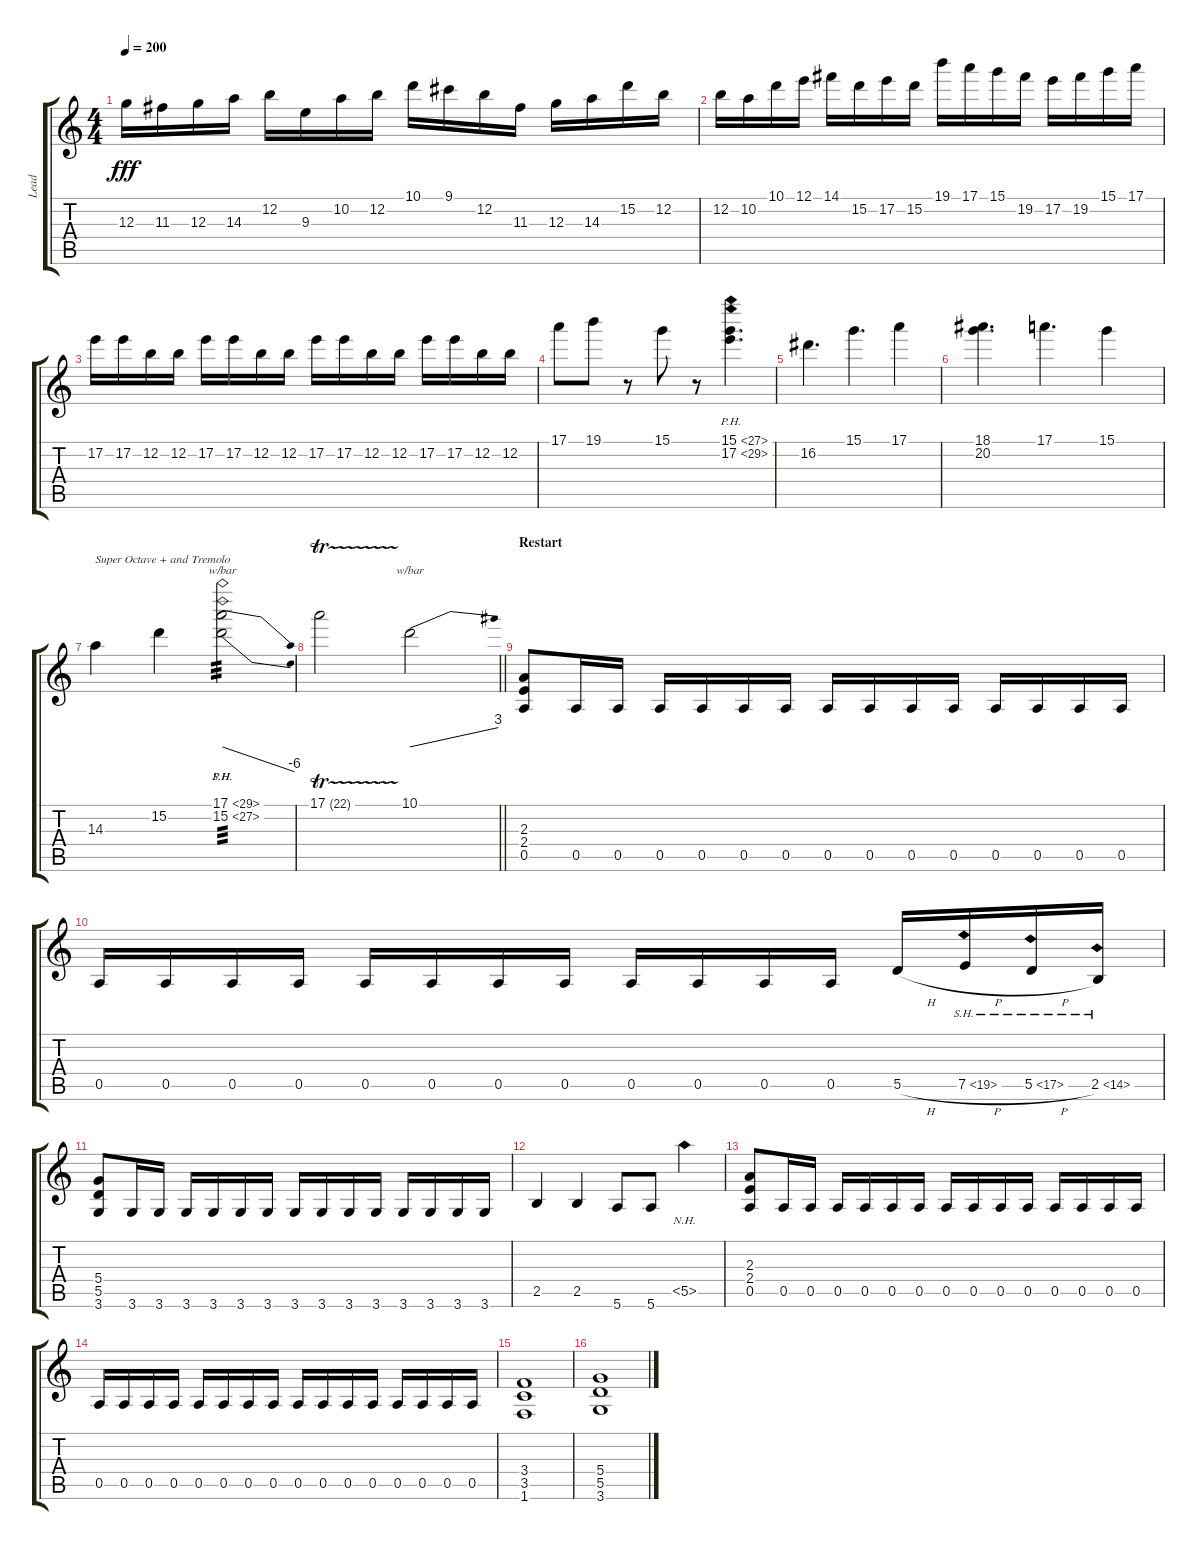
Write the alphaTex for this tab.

\track ("Lead" "Lead") {instrument overdrivenguitar}
\staff {score tabs}
\tuning (E4 B3 G3 D3 A2 E2) {hide}
\ts (4 4)
\tempo 200
\clef g2
\ks c
12.3.16{dy fff} 11.3.16 12.3.16 14.3.16 12.2.16 9.3.16 10.2.16 12.2.16 10.1.16 9.1.16 12.2.16 11.3.16 12.3.16 14.3.16 15.2.16 12.2.16 |
12.2.16 10.2.16 10.1.16 12.1.16 14.1.16 15.2.16 17.2.16 15.2.16 19.1.16 17.1.16 15.1.16 19.2.16 17.2.16 19.2.16 15.1.16 17.1.16 |
17.2.16 17.2.16 12.2.16 12.2.16 17.2.16 17.2.16 12.2.16 12.2.16 17.2.16 17.2.16 12.2.16 12.2.16 17.2.16 17.2.16 12.2.16 12.2.16 |
17.1.8 19.1.8 r.8 15.1.8 r.8 (15.1{ph 12} 17.2{ph 12}).4{d} |
16.2.4{d} 15.1.4{d} 17.1.4 |
(18.1 20.2).4{d} 17.1.4{d} 15.1.4 |
14.3.4{txt "Super Octave + and Tremolo "} 15.2.4 (17.1{sh 12} 15.2{ph 12}).2{tbe (dive default 0 0 60 -24) tp 3} |
\barLineRight lightlight
17.1{tr (22 32)}.2 10.1.2{tbe (dive default 0 0 60 12)} |
\section ("" "Restart")
(2.3 2.4 0.5).8 0.5.16 0.5.16 0.5.16 0.5.16 0.5.16 0.5.16 0.5.16 0.5.16 0.5.16 0.5.16 0.5.16 0.5.16 0.5.16 0.5.16 |
0.5.16 0.5.16 0.5.16 0.5.16 0.5.16 0.5.16 0.5.16 0.5.16 0.5.16 0.5.16 0.5.16 0.5.16 5.5{h}.16 7.5{sh 12 h}.16 5.5{sh 12 h}.16 2.5{sh 12}.16 |
(5.4 5.5 3.6).8 3.6.16 3.6.16 3.6.16 3.6.16 3.6.16 3.6.16 3.6.16 3.6.16 3.6.16 3.6.16 3.6.16 3.6.16 3.6.16 3.6.16 |
2.5.4 2.5.4 5.6.8 5.6.8 5.5{nh}.4 |
(2.3 2.4 0.5).8 0.5.16 0.5.16 0.5.16 0.5.16 0.5.16 0.5.16 0.5.16 0.5.16 0.5.16 0.5.16 0.5.16 0.5.16 0.5.16 0.5.16 |
0.5.16 0.5.16 0.5.16 0.5.16 0.5.16 0.5.16 0.5.16 0.5.16 0.5.16 0.5.16 0.5.16 0.5.16 0.5.16 0.5.16 0.5.16 0.5.16 |
(3.4 3.5 1.6).1 |
(5.4 5.5 3.6).1
